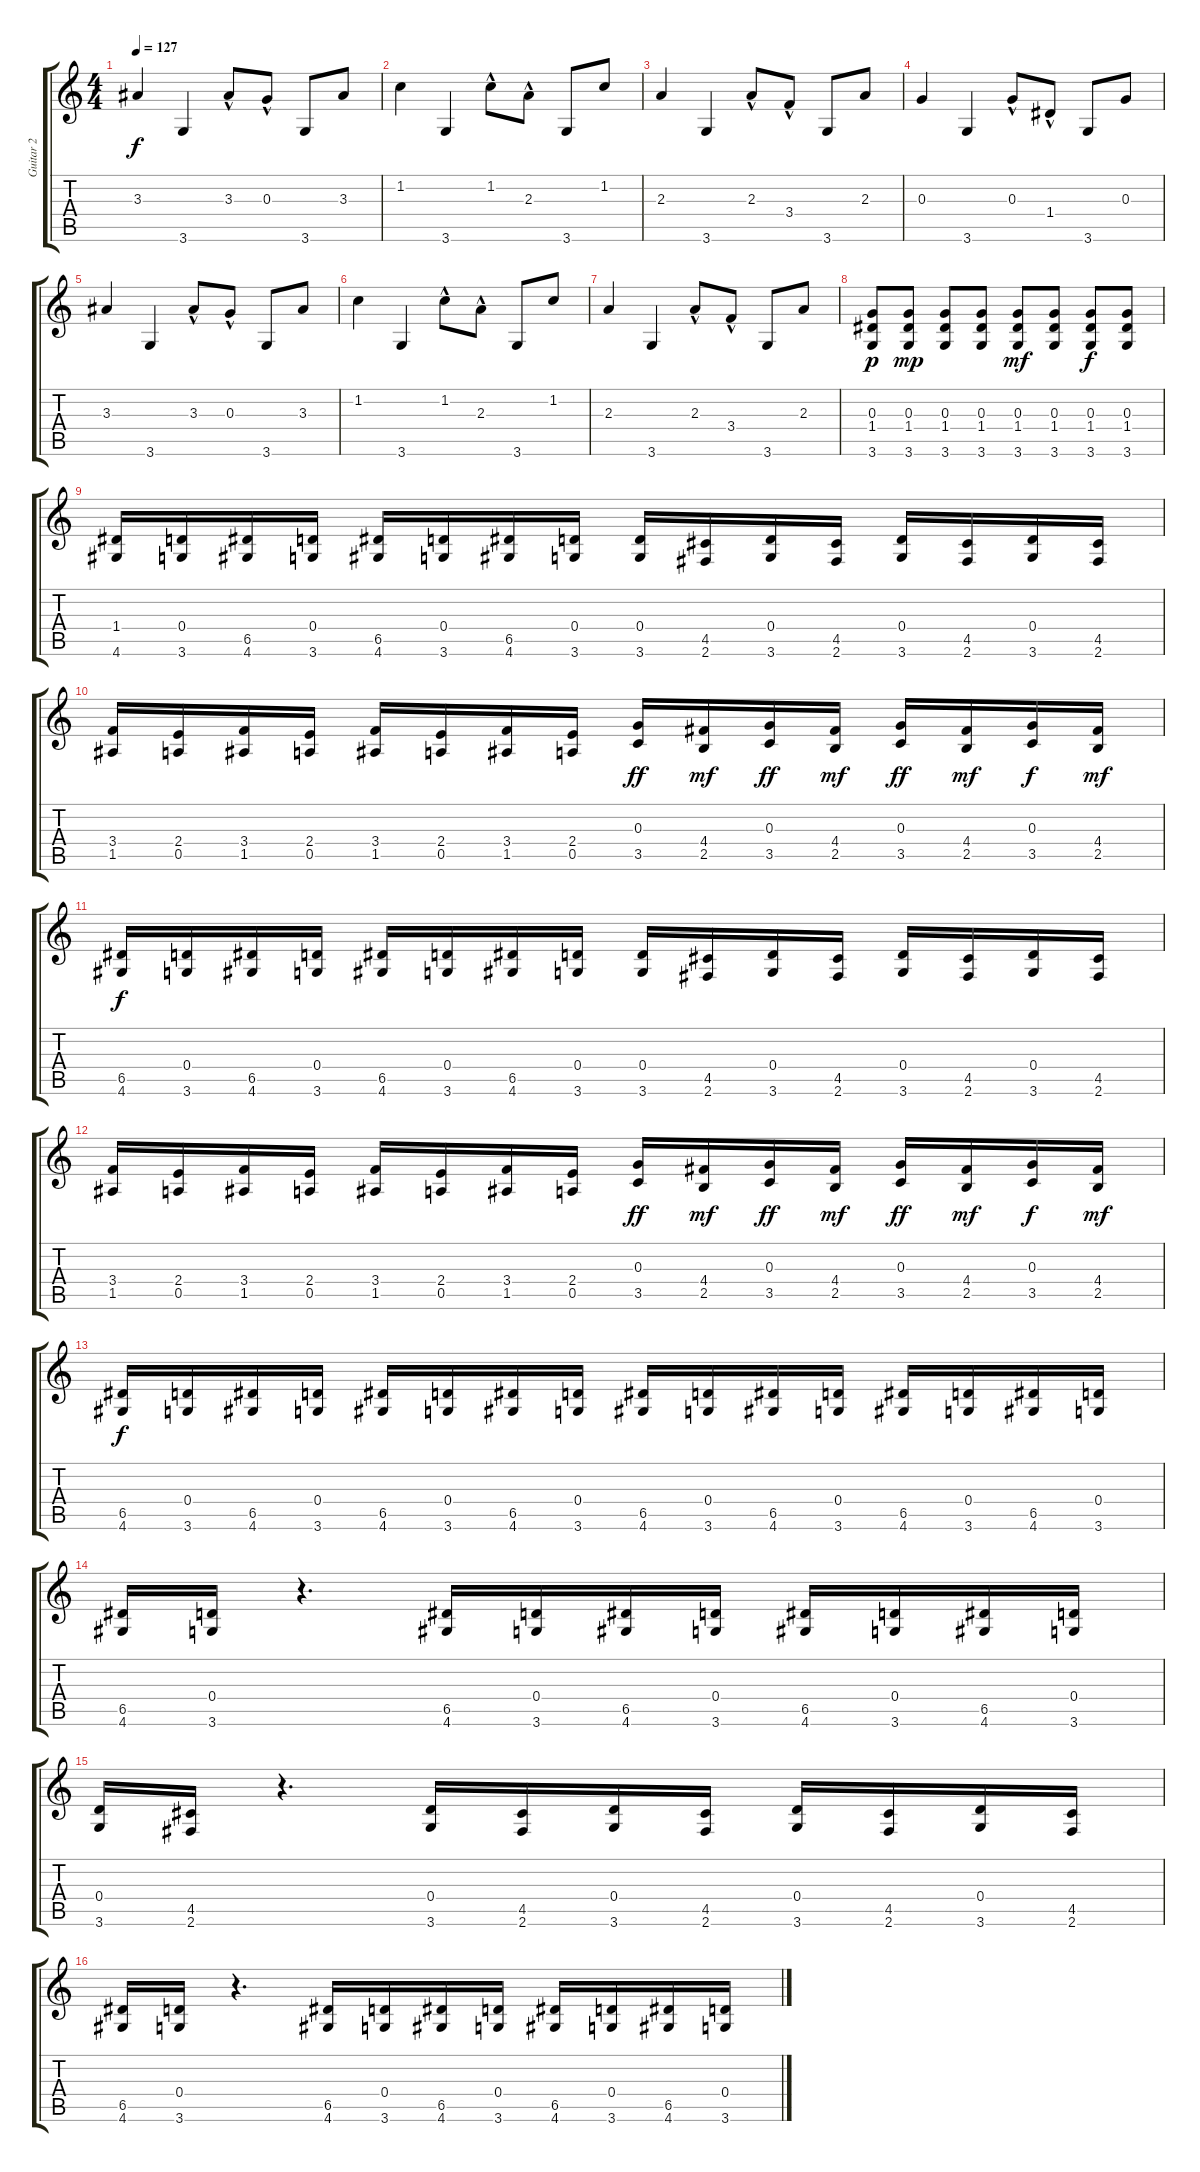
\track ("Guitar 2" "Guitar 2") {instrument overdrivenguitar}
\staff {score tabs}
\tuning (E4 B3 G3 D3 A2 E2) {hide}
\ts (4 4)
\tempo 127
\clef g2
\ks c
3.3.4{dy f volume 15 instrument electricguitarmuted} 3.6.4 3.3{hac}.8 0.3{hac}.8 3.6.8 3.3.8 |
1.2.4 3.6.4 1.2{hac}.8 2.3{hac}.8 3.6.8 1.2.8 |
2.3.4 3.6.4 2.3{hac}.8 3.4{hac}.8 3.6.8 2.3.8 |
0.3.4 3.6.4 0.3{hac}.8 1.4{hac}.8 3.6.8 0.3.8 |
3.3.4 3.6.4 3.3{hac}.8 0.3{hac}.8 3.6.8 3.3.8 |
1.2.4 3.6.4 1.2{hac}.8 2.3{hac}.8 3.6.8 1.2.8 |
2.3.4 3.6.4 2.3{hac}.8 3.4{hac}.8 3.6.8 2.3.8 |
(0.3 1.4 3.6).8{dy p} (0.3 1.4 3.6).8{dy mp} (0.3 1.4 3.6).8 (0.3 1.4 3.6).8 (0.3 1.4 3.6).8{dy mf} (0.3 1.4 3.6).8 (0.3 1.4 3.6).8{dy f} (0.3 1.4 3.6).8 |
(1.4 4.6).16{instrument overdrivenguitar} (0.4 3.6).16 (6.5 4.6).16 (0.4 3.6).16 (6.5 4.6).16 (0.4 3.6).16 (6.5 4.6).16 (0.4 3.6).16 (0.4 3.6).16 (4.5 2.6).16 (0.4 3.6).16 (4.5 2.6).16 (0.4 3.6).16 (4.5 2.6).16 (0.4 3.6).16 (4.5 2.6).16 |
(3.4 1.5).16 (2.4 0.5).16 (3.4 1.5).16 (2.4 0.5).16 (3.4 1.5).16 (2.4 0.5).16 (3.4 1.5).16 (2.4 0.5).16 (0.3 3.5).16{dy ff} (4.4 2.5).16{dy mf} (0.3 3.5).16{dy ff} (4.4 2.5).16{dy mf} (0.3 3.5).16{dy ff} (4.4 2.5).16{dy mf} (0.3 3.5).16{dy f} (4.4 2.5).16{dy mf} |
(6.5 4.6).16{dy f} (0.4 3.6).16 (6.5 4.6).16 (0.4 3.6).16 (6.5 4.6).16 (0.4 3.6).16 (6.5 4.6).16 (0.4 3.6).16 (0.4 3.6).16 (4.5 2.6).16 (0.4 3.6).16 (4.5 2.6).16 (0.4 3.6).16 (4.5 2.6).16 (0.4 3.6).16 (4.5 2.6).16 |
(3.4 1.5).16 (2.4 0.5).16 (3.4 1.5).16 (2.4 0.5).16 (3.4 1.5).16 (2.4 0.5).16 (3.4 1.5).16 (2.4 0.5).16 (0.3 3.5).16{dy ff} (4.4 2.5).16{dy mf} (0.3 3.5).16{dy ff} (4.4 2.5).16{dy mf} (0.3 3.5).16{dy ff} (4.4 2.5).16{dy mf} (0.3 3.5).16{dy f} (4.4 2.5).16{dy mf} |
(6.5 4.6).16{dy f} (0.4 3.6).16 (6.5 4.6).16 (0.4 3.6).16 (6.5 4.6).16 (0.4 3.6).16 (6.5 4.6).16 (0.4 3.6).16 (6.5 4.6).16 (0.4 3.6).16 (6.5 4.6).16 (0.4 3.6).16 (6.5 4.6).16 (0.4 3.6).16 (6.5 4.6).16 (0.4 3.6).16 |
(6.5 4.6).16 (0.4 3.6).16 r.4{d} (6.5 4.6).16 (0.4 3.6).16 (6.5 4.6).16 (0.4 3.6).16 (6.5 4.6).16 (0.4 3.6).16 (6.5 4.6).16 (0.4 3.6).16 |
(0.4 3.6).16 (4.5 2.6).16 r.4{d} (0.4 3.6).16 (4.5 2.6).16 (0.4 3.6).16 (4.5 2.6).16 (0.4 3.6).16 (4.5 2.6).16 (0.4 3.6).16 (4.5 2.6).16 |
(6.5 4.6).16 (0.4 3.6).16 r.4{d} (6.5 4.6).16 (0.4 3.6).16 (6.5 4.6).16 (0.4 3.6).16 (6.5 4.6).16 (0.4 3.6).16 (6.5 4.6).16 (0.4 3.6).16
